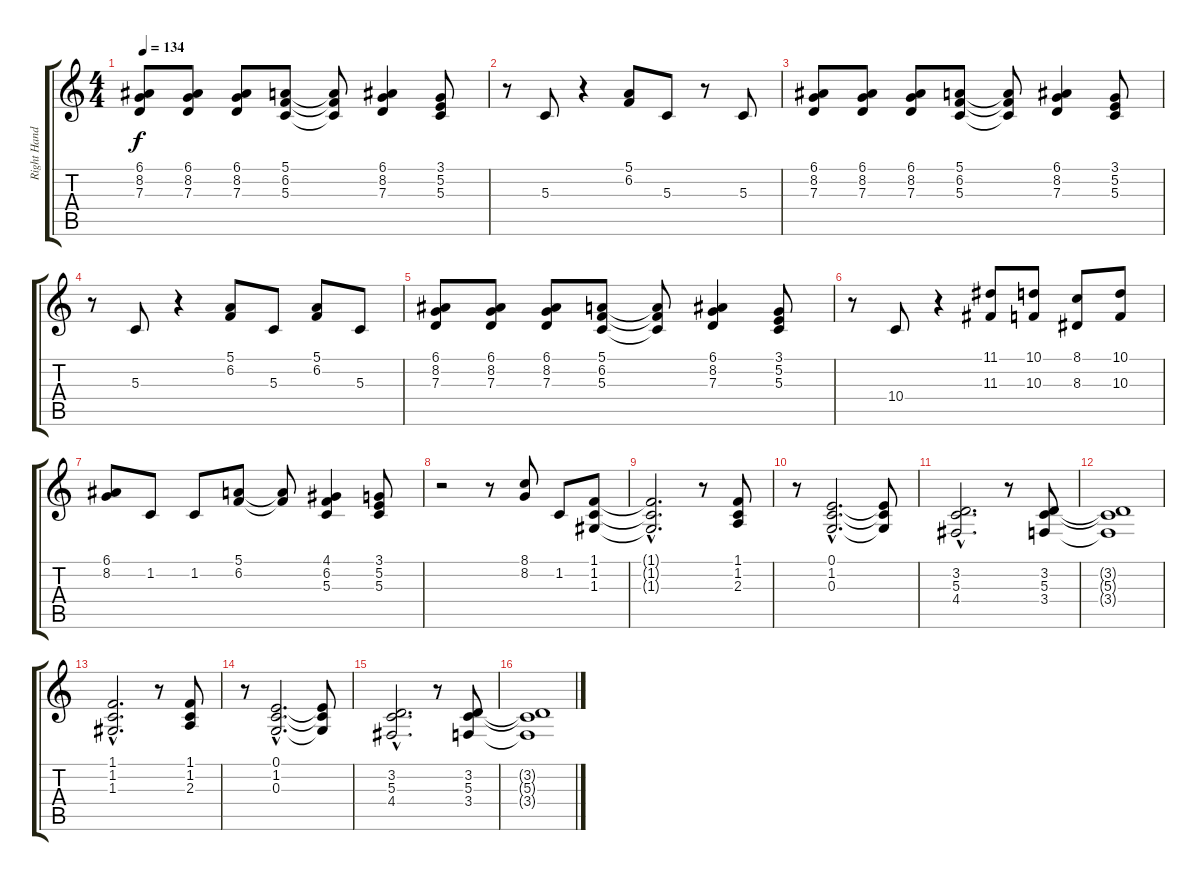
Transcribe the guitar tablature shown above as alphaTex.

\track ("Right Hand" "Right Hand") {instrument brightacousticpiano}
\staff {score tabs}
\tuning (E4 B3 G3 D3 A2 E2) {hide}
\ts (4 4)
\tempo 134
\clef g2
\ks c
(6.1 8.2 7.3).8{dy f} (6.1 8.2 7.3).8 (6.1 8.2 7.3).8 (5.1 6.2 5.3).8 (5.1{t} 6.2{t} 5.3{t}).8 (6.1 8.2 7.3).4 (3.1 5.2 5.3).8 |
r.8 5.3.8 r.4 (5.1 6.2).8 5.3.8 r.8 5.3.8 |
(6.1 8.2 7.3).8 (6.1 8.2 7.3).8 (6.1 8.2 7.3).8 (5.1 6.2 5.3).8 (5.1{t} 6.2{t} 5.3{t}).8 (6.1 8.2 7.3).4 (3.1 5.2 5.3).8 |
r.8 5.3.8 r.4 (5.1 6.2).8 5.3.8 (5.1 6.2).8 5.3.8 |
(6.1 8.2 7.3).8 (6.1 8.2 7.3).8 (6.1 8.2 7.3).8 (5.1 6.2 5.3).8 (5.1{t} 6.2{t} 5.3{t}).8 (6.1 8.2 7.3).4 (3.1 5.2 5.3).8 |
r.8 10.4.8 r.4 (11.1 11.3).8 (10.1 10.3).8 (8.1 8.3).8 (10.1 10.3).8 |
(6.1 8.2).8 1.2.8 1.2.8 (5.1 6.2).8 (5.1{t} 6.2{t}).8 (4.1 6.2 5.3).4 (3.1 5.2 5.3).8 |
r.2 r.8 (8.1 8.2).8 1.2.8 (1.1 1.2 1.3).8 |
(1.1{hac t} 1.2{hac t} 1.3{hac t}).2{d} r.8 (1.1 1.2 2.3).8 |
r.8 (0.1{hac} 1.2{hac} 0.3{hac}).2{d} (0.1{t} 1.2{t} 0.3{t}).8 |
(3.2{hac} 5.3{hac} 4.4{hac}).2{d} r.8 (3.2 5.3 3.4).8 |
(3.2{t} 5.3{t} 3.4{t}).1 |
(1.1{hac} 1.2{hac} 1.3{hac}).2{d} r.8 (1.1 1.2 2.3).8 |
r.8 (0.1{hac} 1.2{hac} 0.3{hac}).2{d} (0.1{t} 1.2{t} 0.3{t}).8 |
(3.2{hac} 5.3{hac} 4.4{hac}).2{d} r.8 (3.2 5.3 3.4).8 |
(3.2{t} 5.3{t} 3.4{t}).1
